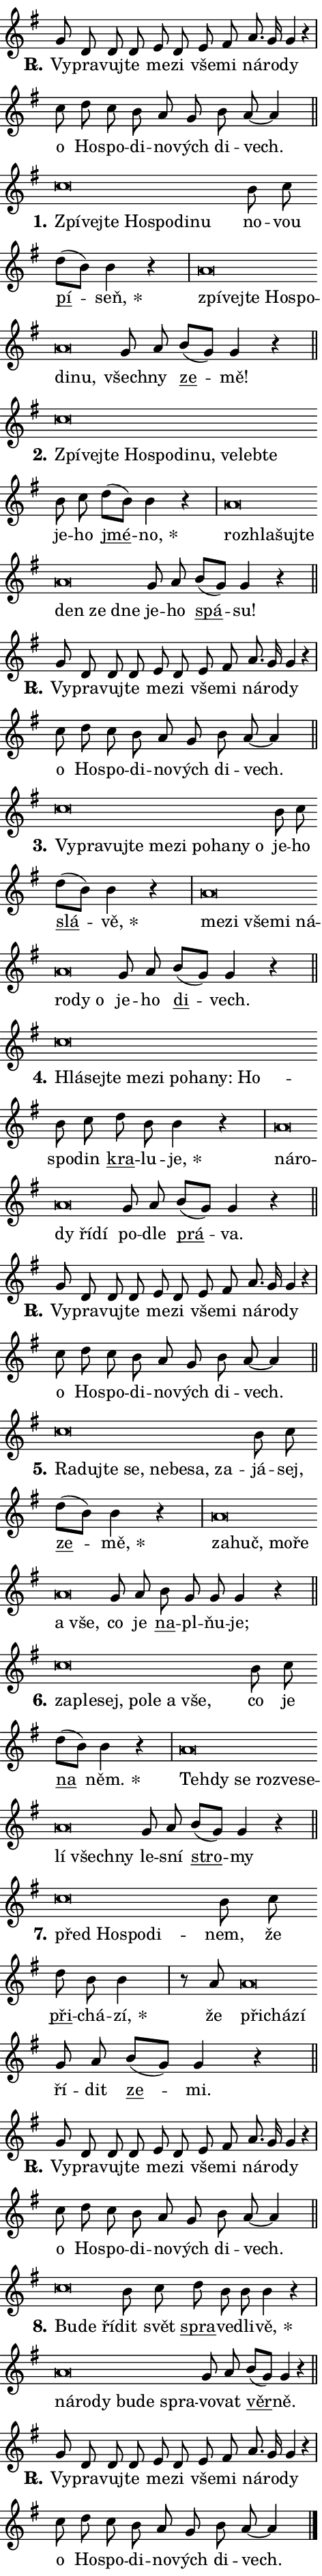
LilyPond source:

\version "2.24.0"
\header { tagline = "" }
\paper {
  indent = 0\cm
  top-margin = 0\cm
  right-margin = 0.13\cm % to fit lyric hyphens
  bottom-margin = 0\cm
  left-margin = 0\cm
  paper-width = 8\cm
  page-breaking = #ly:one-page-breaking
  system-system-spacing.basic-distance = #11
  score-system-spacing.basic-distance = #11
  ragged-last = ##f
}


%% Author: Thomas Morley
%% https://lists.gnu.org/archive/html/lilypond-user/2020-05/msg00002.html
#(define (line-position grob)
"Returns position of @var[grob} in current system:
   @code{'start}, if at first time-step
   @code{'end}, if at last time-step
   @code{'middle} otherwise
"
  (let* ((col (ly:item-get-column grob))
         (ln (ly:grob-object col 'left-neighbor))
         (rn (ly:grob-object col 'right-neighbor))
         (col-to-check-left (if (ly:grob? ln) ln col))
         (col-to-check-right (if (ly:grob? rn) rn col))
         (break-dir-left
           (and
             (ly:grob-property col-to-check-left 'non-musical #f)
             (ly:item-break-dir col-to-check-left)))
         (break-dir-right
           (and
             (ly:grob-property col-to-check-right 'non-musical #f)
             (ly:item-break-dir col-to-check-right))))
        (cond ((eqv? 1 break-dir-left) 'start)
              ((eqv? -1 break-dir-right) 'end)
              (else 'middle))))

#(define (tranparent-at-line-position vctor)
  (lambda (grob)
  "Relying on @code{line-position} select the relevant enry from @var{vctor}.
Used to determine transparency,"
    (case (line-position grob)
      ((end) (not (vector-ref vctor 0)))
      ((middle) (not (vector-ref vctor 1)))
      ((start) (not (vector-ref vctor 2))))))

noteHeadBreakVisibility =
#(define-music-function (break-visibility)(vector?)
"Makes @code{NoteHead}s transparent relying on @var{break-visibility}"
#{
  \override NoteHead.transparent =
    #(tranparent-at-line-position break-visibility)
#})

#(define delete-ledgers-for-transparent-note-heads
  (lambda (grob)
    "Reads whether a @code{NoteHead} is transparent.
If so this @code{NoteHead} is removed from @code{'note-heads} from
@var{grob}, which is supposed to be @code{LedgerLineSpanner}.
As a result ledgers are not printed for this @code{NoteHead}"
    (let* ((nhds-array (ly:grob-object grob 'note-heads))
           (nhds-list
             (if (ly:grob-array? nhds-array)
                 (ly:grob-array->list nhds-array)
                 '()))
           ;; Relies on the transparent-property being done before
           ;; Staff.LedgerLineSpanner.after-line-breaking is executed.
           ;; This is fragile ...
           (to-keep
             (remove
               (lambda (nhd)
                 (ly:grob-property nhd 'transparent #f))
               nhds-list)))
      ;; TODO find a better method to iterate over grob-arrays, similiar
      ;; to filter/remove etc for lists
      ;; For now rebuilt from scratch
      (set! (ly:grob-object grob 'note-heads)  '())
      (for-each
        (lambda (nhd)
          (ly:pointer-group-interface::add-grob grob 'note-heads nhd))
        to-keep))))

squashNotes = {
  \override NoteHead.X-extent = #'(-0.2 . 0.2)
  \override NoteHead.Y-extent = #'(-0.75 . 0)
  \override NoteHead.stencil =
    #(lambda (grob)
       (let ((pos (ly:grob-property grob 'staff-position)))
         (begin
           (if (< pos -7) (display "ERROR: Lower brevis then expected\n") (display ""))
           (if (<= pos -6) ly:text-interface::print ly:note-head::print))))
}
unSquashNotes = {
  \revert NoteHead.X-extent
  \revert NoteHead.Y-extent
  \revert NoteHead.stencil
}

hideNotes = \noteHeadBreakVisibility #begin-of-line-visible
unHideNotes = \noteHeadBreakVisibility #all-visible

% work-around for resetting accidentals
% https://lilypond.org/doc/v2.23/Documentation/notation/displaying-rhythms#unmetered-music
cadenzaMeasure = {
  \cadenzaOff
  \partial 1024 s1024
  \cadenzaOn
}

#(define-markup-command (accent layout props text) (markup?)
  "Underline accented syllable"
  (interpret-markup layout props
    #{\markup \override #'(offset . 4.3) \underline { #text }#}))

responsum = \markup \concat {
  "R" \hspace #-1.05 \path #0.1 #'((moveto 0 0.07) (lineto 0.9 0.8)) \hspace #0.05 "."
}

spaceSize = #0.6828661417322834 % exact space size for TeX Gyre Schola

\layout {
  \context {
    \Staff
    \remove "Time_signature_engraver"
    \override LedgerLineSpanner.after-line-breaking = #delete-ledgers-for-transparent-note-heads
  }
  \context {
    \Lyrics {
      \override LyricSpace.minimum-distance = \spaceSize
      \override LyricText.font-name = #"TeX Gyre Schola"
      \override LyricText.font-size = 1
      \override StanzaNumber.font-name = #"TeX Gyre Schola Bold"
      \override StanzaNumber.font-size = 1
    }
  }
  \context {
    \Score 
    \override NoteHead.text =
      #(lambda (grob) 
        (let ((pos (ly:grob-property grob 'staff-position)))
          #{\markup {
            \combine
              \halign #-0.55 \raise #(if (= pos -6) 0 0.5) \override #'(thickness . 2) \draw-line #'(3.2 . 0)
              \musicglyph "noteheads.sM1"
          }#}))
  }
}

% magnetic-lyrics.ily
%
%   written by
%     Jean Abou Samra <jean@abou-samra.fr>
%     Werner Lemberg <wl@gnu.org>
%
%   adapted by
%     Jiri Hon <jiri.hon@gmail.com>
%
% Version 2022-Apr-15

% https://www.mail-archive.com/lilypond-user@gnu.org/msg149350.html

#(define (Left_hyphen_pointer_engraver context)
   "Collect syllable-hyphen-syllable occurrences in lyrics and store
them in properties.  This engraver only looks to the left.  For
example, if the lyrics input is @code{foo -- bar}, it does the
following.

@itemize @bullet
@item
Set the @code{text} property of the @code{LyricHyphen} grob between
@q{foo} and @q{bar} to @code{foo}.

@item
Set the @code{left-hyphen} property of the @code{LyricText} grob with
text @q{foo} to the @code{LyricHyphen} grob between @q{foo} and
@q{bar}.
@end itemize

Use this auxiliary engraver in combination with the
@code{lyric-@/text::@/apply-@/magnetic-@/offset!} hook."
   (let ((hyphen #f)
         (text #f))
     (make-engraver
      (acknowledgers
       ((lyric-syllable-interface engraver grob source-engraver)
        (set! text grob)))
      (end-acknowledgers
       ((lyric-hyphen-interface engraver grob source-engraver)
        ;(when (not (grob::has-interface grob 'lyric-space-interface))
          (set! hyphen grob)));)
      ((stop-translation-timestep engraver)
       (when (and text hyphen)
         (ly:grob-set-object! text 'left-hyphen hyphen))
       (set! text #f)
       (set! hyphen #f)))))

#(define (lyric-text::apply-magnetic-offset! grob)
   "If the space between two syllables is less than the value in
property @code{LyricText@/.details@/.squash-threshold}, move the right
syllable to the left so that it gets concatenated with the left
syllable.

Use this function as a hook for
@code{LyricText@/.after-@/line-@/breaking} if the
@code{Left_@/hyphen_@/pointer_@/engraver} is active."
   (let ((hyphen (ly:grob-object grob 'left-hyphen #f)))
     (when hyphen
       (let ((left-text (ly:spanner-bound hyphen LEFT)))
         (when (grob::has-interface left-text 'lyric-syllable-interface)
           (let* ((common (ly:grob-common-refpoint grob left-text X))
                  (this-x-ext (ly:grob-extent grob common X))
                  (left-x-ext
                   (begin
                     ;; Trigger magnetism for left-text.
                     (ly:grob-property left-text 'after-line-breaking)
                     (ly:grob-extent left-text common X)))
                  ;; `delta` is the gap width between two syllables.
                  (delta (- (interval-start this-x-ext)
                            (interval-end left-x-ext)))
                  (details (ly:grob-property grob 'details))
                  (threshold (assoc-get 'squash-threshold details 0.2)))
             (when (< delta threshold)
               (let* (;; We have to manipulate the input text so that
                      ;; ligatures crossing syllable boundaries are not
                      ;; disabled.  For languages based on the Latin
                      ;; script this is essentially a beautification.
                      ;; However, for non-Western scripts it can be a
                      ;; necessity.
                      (lt (ly:grob-property left-text 'text))
                      (rt (ly:grob-property grob 'text))
                      (is-space (grob::has-interface hyphen 'lyric-space-interface))
                      (space (if is-space " " ""))
                      (extra-delta (if is-space spaceSize 0))
                      ;; Append new syllable.
                      (ltrt-space (if (and (string? lt) (string? rt))
                                (string-append lt space rt)
                                (make-concat-markup (list lt space rt))))
                      ;; Right-align `ltrt` to the right side.
                      (ltrt-space-markup (grob-interpret-markup
                               grob
                               (make-translate-markup
                                (cons (interval-length this-x-ext) 0)
                                (make-right-align-markup ltrt-space)))))
                 (begin
                   ;; Don't print `left-text`.
                   (ly:grob-set-property! left-text 'stencil #f)
                   ;; Set text and stencil (which holds all collected
                   ;; syllables so far) and shift it to the left.
                   (ly:grob-set-property! grob 'text ltrt-space)
                   (ly:grob-set-property! grob 'stencil ltrt-space-markup)
                   (ly:grob-translate-axis! grob (- (- delta extra-delta)) X))))))))))


#(define (lyric-hyphen::displace-bounds-first grob)
   ;; Make very sure this callback isn't triggered too early.
   (let ((left (ly:spanner-bound grob LEFT))
         (right (ly:spanner-bound grob RIGHT)))
     (ly:grob-property left 'after-line-breaking)
     (ly:grob-property right 'after-line-breaking)
     (ly:lyric-hyphen::print grob)))

squashThreshold = #0.4

\layout {
  \context {
    \Lyrics
    \consists #Left_hyphen_pointer_engraver
    \override LyricText.after-line-breaking =
      #lyric-text::apply-magnetic-offset!
    \override LyricHyphen.stencil = #lyric-hyphen::displace-bounds-first
    \override LyricText.details.squash-threshold = \squashThreshold
    \override LyricHyphen.minimum-distance = 0
    \override LyricHyphen.minimum-length = \squashThreshold
  }
}

squashText = \override LyricText.details.squash-threshold = 9999
unSquashText = \override LyricText.details.squash-threshold = \squashThreshold

leftText = \override LyricText.self-alignment-X = #LEFT
unLeftText = \revert LyricText.self-alignment-X

starOffset = #(lambda (grob) 
                (let ((x_offset (ly:self-alignment-interface::aligned-on-x-parent grob)))
                  (if (= x_offset 0) 0 (+ x_offset 1.2))))

star = #(define-music-function (syllable)(string?)
"Append star separator at the end of a syllable"
#{
  \once \override LyricText.X-offset = #starOffset
  \lyricmode { \markup {
    #syllable
    \override #'((font-name . "TeX Gyre Schola Bold")) \hspace #0.2 \lower #0.65 \larger "*"
  } }
#})

starAccent = #(define-music-function (syllable)(string?)
"Append star separator at the end of a syllable and make accent"
#{
  \once \override LyricText.X-offset = #starOffset
  \lyricmode { \markup {
    \accent #syllable
    \override #'((font-name . "TeX Gyre Schola Bold")) \hspace #0.2 \lower #0.65 \larger "*"
  } }
#})

breath = #(define-music-function (syllable)(string?)
"Append breathing indicator at the end of a syllable"
#{
  \lyricmode { \markup { #syllable "+" } }
#})

optionalBreath = #(define-music-function (syllable)(string?)
"Append optional breathing indicator at the end of a syllable"
#{
  \lyricmode { \markup { #syllable "(+)" } }
#})


\score {
    <<
        \new Voice = "melody" { \cadenzaOn \key g \major \relative { g'8 d d d e d e fis \bar "" a8. g16 g4 r \cadenzaMeasure \bar "|" c8 d c b \bar "" a g b a~ a4 \cadenzaMeasure \bar "||" \break } }
        \new Lyrics \lyricsto "melody" { \lyricmode { \set stanza = \responsum
Vy -- pra -- vuj -- te me -- zi vše -- mi ná -- ro -- dy o Ho -- spo -- di -- no -- vých di -- vech. } }
    >>
    \layout {}
}

\score {
    <<
        \new Voice = "melody" { \cadenzaOn \key g \major \relative { \squashNotes c''\breve*1/16 \hideNotes \breve*1/16 \bar "" \breve*1/16 \bar "" \breve*1/16 \bar "" \breve*1/16 \bar "" \breve*1/16 \breve*1/16 \bar "" \unHideNotes \unSquashNotes b8 c \bar "" d[( b)] b4 r \cadenzaMeasure \bar "|" \squashNotes a\breve*1/16 \hideNotes \breve*1/16 \bar "" \breve*1/16 \bar "" \breve*1/16 \bar "" \breve*1/16 \bar "" \breve*1/16 \breve*1/16 \bar "" \unHideNotes \unSquashNotes g8 a \bar "" b[( g)] g4 r \cadenzaMeasure \bar "||" \break } }
        \new Lyrics \lyricsto "melody" { \lyricmode { \set stanza = "1."
\leftText Zpí -- \squashText vej -- te Ho -- spo -- di -- nu \unLeftText \unSquashText no -- vou \markup \accent pí -- \star seň, \leftText zpí -- \squashText vej -- te Ho -- spo -- di -- nu, \unLeftText \unSquashText všech -- ny \markup \accent ze -- mě! } }
    >>
    \layout {}
}

\score {
    <<
        \new Voice = "melody" { \cadenzaOn \key g \major \relative { \squashNotes c''\breve*1/16 \hideNotes \breve*1/16 \bar "" \breve*1/16 \bar "" \breve*1/16 \bar "" \breve*1/16 \bar "" \breve*1/16 \bar "" \breve*1/16 \bar "" \breve*1/16 \bar "" \breve*1/16 \breve*1/16 \bar "" \unHideNotes \unSquashNotes b8 c \bar "" d[( b)] b4 r \cadenzaMeasure \bar "|" \squashNotes a\breve*1/16 \hideNotes \breve*1/16 \bar "" \breve*1/16 \bar "" \breve*1/16 \bar "" \breve*1/16 \bar "" \breve*1/16 \breve*1/16 \bar "" \unHideNotes \unSquashNotes g8 a \bar "" b[( g)] g4 r \cadenzaMeasure \bar "||" \break } }
        \new Lyrics \lyricsto "melody" { \lyricmode { \set stanza = "2."
\leftText Zpí -- \squashText vej -- te Ho -- spo -- di -- nu, ve -- leb -- te \unLeftText \unSquashText je -- ho \markup \accent jmé -- \star no, \leftText roz -- \squashText hla -- šuj -- te den ze dne \unLeftText \unSquashText je -- ho \markup \accent spá -- su! } }
    >>
    \layout {}
}

\score {
    <<
        \new Voice = "melody" { \cadenzaOn \key g \major \relative { g'8 d d d e d e fis \bar "" a8. g16 g4 r \cadenzaMeasure \bar "|" c8 d c b \bar "" a g b a~ a4 \cadenzaMeasure \bar "||" \break } }
        \new Lyrics \lyricsto "melody" { \lyricmode { \set stanza = \responsum
Vy -- pra -- vuj -- te me -- zi vše -- mi ná -- ro -- dy o Ho -- spo -- di -- no -- vých di -- vech. } }
    >>
    \layout {}
}

\score {
    <<
        \new Voice = "melody" { \cadenzaOn \key g \major \relative { \squashNotes c''\breve*1/16 \hideNotes \breve*1/16 \bar "" \breve*1/16 \bar "" \breve*1/16 \bar "" \breve*1/16 \bar "" \breve*1/16 \bar "" \breve*1/16 \bar "" \breve*1/16 \bar "" \breve*1/16 \breve*1/16 \bar "" \unHideNotes \unSquashNotes b8 c \bar "" d[( b)] b4 r \cadenzaMeasure \bar "|" \squashNotes a\breve*1/16 \hideNotes \breve*1/16 \bar "" \breve*1/16 \bar "" \breve*1/16 \bar "" \breve*1/16 \bar "" \breve*1/16 \bar "" \breve*1/16 \breve*1/16 \bar "" \unHideNotes \unSquashNotes g8 a \bar "" b[( g)] g4 r \cadenzaMeasure \bar "||" \break } }
        \new Lyrics \lyricsto "melody" { \lyricmode { \set stanza = "3."
\leftText Vy -- \squashText pra -- vuj -- te me -- zi po -- ha -- ny o \unLeftText \unSquashText je -- ho \markup \accent slá -- \star vě, \leftText me -- \squashText zi vše -- mi ná -- ro -- dy o \unLeftText \unSquashText je -- ho \markup \accent di -- vech. } }
    >>
    \layout {}
}

\score {
    <<
        \new Voice = "melody" { \cadenzaOn \key g \major \relative { \squashNotes c''\breve*1/16 \hideNotes \breve*1/16 \bar "" \breve*1/16 \bar "" \breve*1/16 \bar "" \breve*1/16 \bar "" \breve*1/16 \bar "" \breve*1/16 \bar "" \breve*1/16 \breve*1/16 \bar "" \unHideNotes \unSquashNotes b8 c \bar "" d b b4 r \cadenzaMeasure \bar "|" \squashNotes a\breve*1/16 \hideNotes \breve*1/16 \bar "" \breve*1/16 \bar "" \breve*1/16 \breve*1/16 \bar "" \unHideNotes \unSquashNotes g8 a \bar "" b[( g)] g4 r \cadenzaMeasure \bar "||" \break } }
        \new Lyrics \lyricsto "melody" { \lyricmode { \set stanza = "4."
\leftText Hlá -- \squashText sej -- te me -- zi po -- ha -- ny: Ho -- \unLeftText \unSquashText spo -- din \markup \accent kra -- lu -- \star je, \leftText ná -- \squashText ro -- dy ří -- dí \unLeftText \unSquashText po -- dle \markup \accent prá -- va. } }
    >>
    \layout {}
}

\score {
    <<
        \new Voice = "melody" { \cadenzaOn \key g \major \relative { g'8 d d d e d e fis \bar "" a8. g16 g4 r \cadenzaMeasure \bar "|" c8 d c b \bar "" a g b a~ a4 \cadenzaMeasure \bar "||" \break } }
        \new Lyrics \lyricsto "melody" { \lyricmode { \set stanza = \responsum
Vy -- pra -- vuj -- te me -- zi vše -- mi ná -- ro -- dy o Ho -- spo -- di -- no -- vých di -- vech. } }
    >>
    \layout {}
}

\score {
    <<
        \new Voice = "melody" { \cadenzaOn \key g \major \relative { \squashNotes c''\breve*1/16 \hideNotes \breve*1/16 \bar "" \breve*1/16 \bar "" \breve*1/16 \bar "" \breve*1/16 \bar "" \breve*1/16 \bar "" \breve*1/16 \breve*1/16 \bar "" \unHideNotes \unSquashNotes b8 c \bar "" d[( b)] b4 r \cadenzaMeasure \bar "|" \squashNotes a\breve*1/16 \hideNotes \breve*1/16 \bar "" \breve*1/16 \bar "" \breve*1/16 \bar "" \breve*1/16 \breve*1/16 \bar "" \unHideNotes \unSquashNotes g8 a \bar "" b g g g4 r \cadenzaMeasure \bar "||" \break } }
        \new Lyrics \lyricsto "melody" { \lyricmode { \set stanza = "5."
\leftText Ra -- \squashText duj -- te se, ne -- be -- sa, za -- \unLeftText \unSquashText já -- sej, \markup \accent ze -- \star mě, \leftText za -- \squashText huč, mo -- ře a vše, \unLeftText \unSquashText co je \markup \accent na -- pl -- ňu -- je; } }
    >>
    \layout {}
}

\score {
    <<
        \new Voice = "melody" { \cadenzaOn \key g \major \relative { \squashNotes c''\breve*1/16 \hideNotes \breve*1/16 \bar "" \breve*1/16 \bar "" \breve*1/16 \bar "" \breve*1/16 \bar "" \breve*1/16 \breve*1/16 \bar "" \unHideNotes \unSquashNotes b8 c \bar "" d[( b)] b4 r \cadenzaMeasure \bar "|" \squashNotes a\breve*1/16 \hideNotes \breve*1/16 \bar "" \breve*1/16 \bar "" \breve*1/16 \bar "" \breve*1/16 \bar "" \breve*1/16 \bar "" \breve*1/16 \bar "" \breve*1/16 \breve*1/16 \bar "" \unHideNotes \unSquashNotes g8 a \bar "" b[( g)] g4 r \cadenzaMeasure \bar "||" \break } }
        \new Lyrics \lyricsto "melody" { \lyricmode { \set stanza = "6."
\leftText za -- \squashText ple -- sej, po -- le a vše, \unLeftText \unSquashText co je \markup \accent na \star něm. \leftText Teh -- \squashText dy se roz -- ve -- se -- lí všech -- ny \unLeftText \unSquashText le -- sní \markup \accent stro -- my } }
    >>
    \layout {}
}

\score {
    <<
        \new Voice = "melody" { \cadenzaOn \key g \major \relative { \squashNotes c''\breve*1/16 \hideNotes \breve*1/16 \bar "" \breve*1/16 \breve*1/16 \bar "" \unHideNotes \unSquashNotes b8 c \bar "" d b b4 \cadenzaMeasure \bar "|" r8 a \squashNotes a\breve*1/16 \hideNotes \breve*1/16 \breve*1/16 \bar "" \unHideNotes \unSquashNotes g8 a \bar "" b[( g)] g4 r \cadenzaMeasure \bar "||" \break } }
        \new Lyrics \lyricsto "melody" { \lyricmode { \set stanza = "7."
\leftText před \squashText Ho -- spo -- di -- \unLeftText \unSquashText nem, že \markup \accent při -- chá -- \star zí, že \leftText při -- \squashText chá -- zí \unLeftText \unSquashText ří -- dit \markup \accent ze -- mi. } }
    >>
    \layout {}
}

\score {
    <<
        \new Voice = "melody" { \cadenzaOn \key g \major \relative { g'8 d d d e d e fis \bar "" a8. g16 g4 r \cadenzaMeasure \bar "|" c8 d c b \bar "" a g b a~ a4 \cadenzaMeasure \bar "||" \break } }
        \new Lyrics \lyricsto "melody" { \lyricmode { \set stanza = \responsum
Vy -- pra -- vuj -- te me -- zi vše -- mi ná -- ro -- dy o Ho -- spo -- di -- no -- vých di -- vech. } }
    >>
    \layout {}
}

\score {
    <<
        \new Voice = "melody" { \cadenzaOn \key g \major \relative { \squashNotes c''\breve*1/16 \hideNotes \breve*1/16 \breve*1/16 \bar "" \unHideNotes \unSquashNotes b8 c \bar "" d b b b4 r \cadenzaMeasure \bar "|" \squashNotes a\breve*1/16 \hideNotes \breve*1/16 \bar "" \breve*1/16 \bar "" \breve*1/16 \bar "" \breve*1/16 \breve*1/16 \bar "" \unHideNotes \unSquashNotes g8 a \bar "" b[( g)] g4 r \cadenzaMeasure \bar "||" \break } }
        \new Lyrics \lyricsto "melody" { \lyricmode { \set stanza = "8."
\leftText Bu -- \squashText de ří -- \unLeftText \unSquashText dit svět \markup \accent spra -- ve -- dli -- \star vě, \leftText ná -- \squashText ro -- dy bu -- de spra -- \unLeftText \unSquashText vo -- vat \markup \accent věr -- ně. } }
    >>
    \layout {}
}

\score {
    <<
        \new Voice = "melody" { \cadenzaOn \key g \major \relative { g'8 d d d e d e fis \bar "" a8. g16 g4 r \cadenzaMeasure \bar "|" c8 d c b \bar "" a g b a~ a4 \cadenzaMeasure \bar "||" \break } \bar "|." }
        \new Lyrics \lyricsto "melody" { \lyricmode { \set stanza = \responsum
Vy -- pra -- vuj -- te me -- zi vše -- mi ná -- ro -- dy o Ho -- spo -- di -- no -- vých di -- vech. } }
    >>
    \layout {}
}
